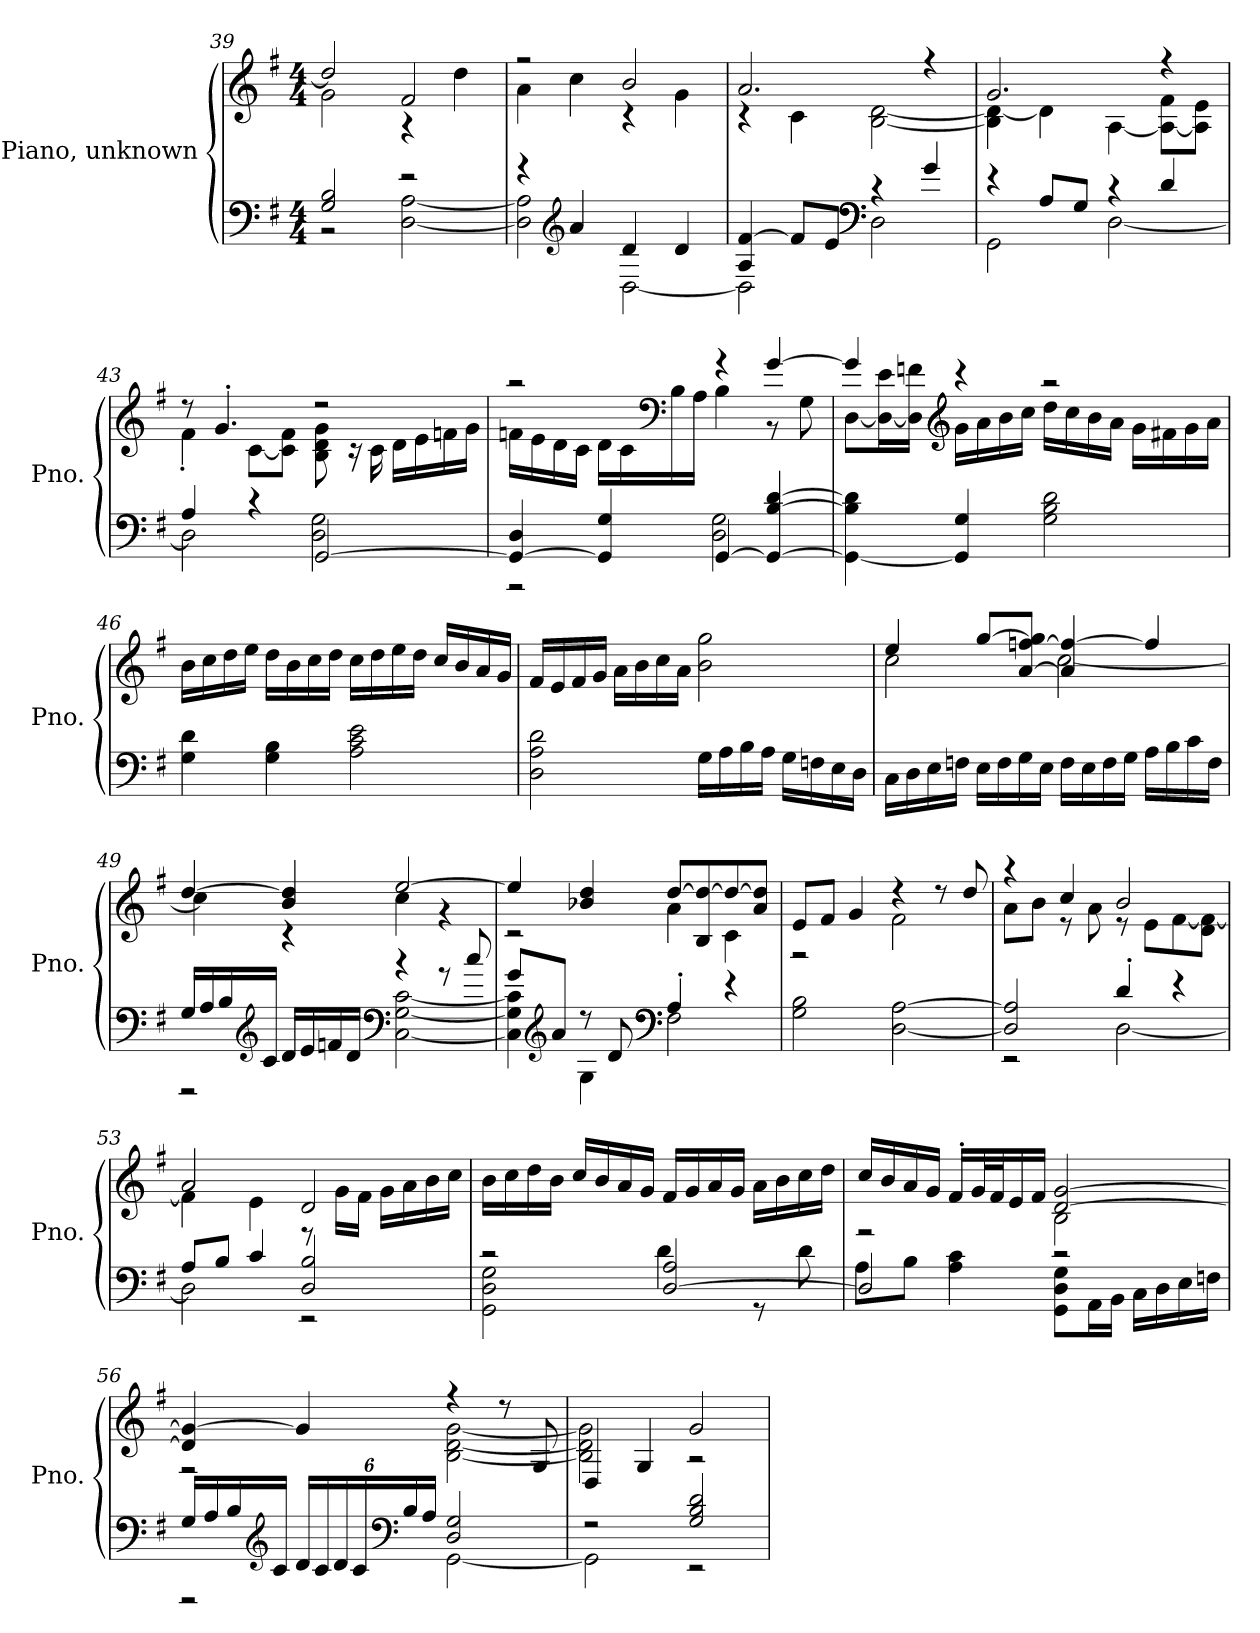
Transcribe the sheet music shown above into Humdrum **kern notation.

**kern	**kern
*part1	*part1
*staff2	*staff1
*I"Piano, unknown	*
*I'Pno.	*
!!LO:LB:g=z
*clefF4	*clefG2
*k[f#]	*k[f#]
*M4/4	*M4/4
=39	=39
*^	*^
2G/ 2B/	2r	2dd/]	2g\
2r	[2D\ [2A\	2f#/	4r
.	.	.	4dd\
=40	=40	=40	=40
4r	2D\] 2A\]	2r	4a\
*clefG2	*	*	*
4a/	.	.	4cc\
4d/	[2D\	2b/	4r
4d/	.	.	4g\
=41	=41	=41	=41
4A/ [4f#/	2D\]	2.a/	4r
8f#/L]	.	.	4c\
8e/J	.	.	.
*clefF4	*	*	*
4r	2D\	.	[2B\ [2d\
4g/	.	4r	.
=42	=42	=42	=42
4r	2GG\	2.g/	4B\] 4d\_
8A/L	.	.	4d\]
8G/J	.	.	.
4r	[2D\	.	[4A\
4d/	.	4r	8A\_ 8f#\L
.	.	.	8A\] 8e\J
=43	=43	=43	=43
4A/	2D\]	8r	4f#'\
.	.	4.g'/	.
4r	.	.	[8c\L
.	.	.	8c\] 8f#\J
[2GG/	2D\ 2G\	2r	8B\ 8d\ 8g\
.	.	.	16r
.	.	.	16c\
.	.	.	16d\LL
.	.	.	16e\
.	.	.	16fn\
.	.	.	16g\JJ
!!LO:LB:g=z	!!
=44	=44	=44	=44
4GG/_ 4D/	2r	2r	16fn\LL
.	.	.	16e\
.	.	.	16d\
.	.	.	16c\JJ
4GG/] 4G/	.	.	16d\LL
.	.	.	16c\
*	*	*clefF4	*
.	.	.	16B\
.	.	.	16A\JJ
[4GG/	2D\ 2G\	4r	4B\
4GG/_ [4B/ [4d/	.	[4g/	8r
.	.	.	8G\
*v	*v	*	*
=45	=45	=45
4GG\_ 4B\] 4d\]	4g/]	[8D\L
.	.	16D\_ 16e\L
.	.	16D\] 16fn\JJ
*	*clefG2	*
4GG/] 4G/	4r	16g\LL
.	.	16a\
.	.	16b\
.	.	16cc\JJ
2G\ 2B\ 2d\	2r	16dd\LL
.	.	16cc\
.	.	16b\
.	.	16a\JJ
.	.	16g\LL
.	.	16f#X\
.	.	16g\
.	.	16a\JJ
*	*v	*v
!!LO:PB:g=z
=46	=46
4G\ 4d\	16b\LL
.	16cc\
.	16dd\
.	16ee\JJ
4G\ 4B\	16dd\LL
.	16b\
.	16cc\
.	16dd\JJ
2A\ 2c\ 2e\	16cc\LL
.	16dd\
.	16ee\
.	16dd\JJ
.	16cc/LL
.	16b/
.	16a/
.	16g/JJ
=47	=47
2D\ 2A\ 2d\	16f#/LL
.	16e/
.	16f#/
.	16g/JJ
.	16a\LL
.	16b\
.	16cc\
.	16a\JJ
16G\LL	2b\ 2gg\
16A\	.
16B\	.
16A\JJ	.
16G\LL	.
16Fn\	.
16E\	.
16D\JJ	.
!!LO:LB:g=z
=48	=48
*	*^
16C\LL	4ee/	2cc\
16D\	.	.
16E\	.	.
16Fn\JJ	.	.
16E\LL	[8gg/L	.
16F\	.	.
16G\	[8a/ [8ffn/ 8gg/]J	.
16E\JJ	.	.
16F\LL	4a/] 4ff/_	[2cc\
16E\	.	.
16F\	.	.
16G\JJ	.	.
16A\LL	4ff/]	.
16B\	.	.
16c\	.	.
16F\JJ	.	.
=49	=49	=49
*^	*	*
16G/LL	2r	[4dd/	4cc\]
16A/	.	.	.
16B/	.	.	.
*clefG2	*	*	*
16c/JJ	.	.	.
16d/LL	.	4b/ 4dd/]	4r
16e/	.	.	.
16fn/	.	.	.
16d/JJ	.	.	.
*clefF4	*	*	*
4r	[2C\ [2G\ [2c\	[2ee/	4cc\
8r	.	.	4r
8cc/	.	.	.
!!LO:LB:g=z	!!
=50	=50	=50	=50
8g/L	4C\] 4G\] 4c\]	4ee/]	2r
*clefG2	*	*	*
8a/J	.	.	.
8r	4G\	4b-X/ 4dd/	.
8d/	.	.	.
*clefF4	*	*	*
4A'/	2F#\	[8dd/L	4a\
.	.	8B/ 8dd/_	.
4r	.	8dd/_	4c\
.	.	8a/ 8dd/]J	.
*v	*v	*	*
=51	=51	=51
2G\ 2B\	8e/L	2r
.	8f#/J	.
.	4g/	.
[2D\ [2A\	4r	2f#\
.	8r	.
.	8dd/	.
=52	=52	=52
*^	*	*
2D/] 2A/]	2r	4r	8a\L
.	.	.	8b\J
.	.	4cc/	8r
.	.	.	8a\
4d'/	[2D\	2b/	8r
.	.	.	8e\L
4r	.	.	[8f#\
.	.	.	8d\ 8f#\_J
=53	=53	=53	=53
8A/L	2D\]	2a/	4f#\]
8B/J	.	.	.
4c/	.	.	4e\
2D/ 2B/	2r	2d/	8r
.	.	.	16g\LL
.	.	.	16f#\JJ
.	.	.	16g\LL
.	.	.	16a\
.	.	.	16b\
.	.	.	16cc\JJ
*	*	*v	*v
!!LO:LB:g=z
=54	=54	=54
2r	2GG\ 2D\ 2G\	16b\LL
.	.	16cc\
.	.	16dd\
.	.	16b\JJ
.	.	16cc/LL
.	.	16b/
.	.	16a/
.	.	16g/JJ
[2D/ 2A/	4d\	16f#/LL
.	.	16g/
.	.	16a/
.	.	16g/JJ
.	8r	16a\LL
.	.	16b\
.	8d\	16cc\
.	.	16dd\JJ
=55	=55	=55
*	*	*^
2D/]	8A\L	16cc/LL	2r
.	.	16b/	.
.	8B\J	16a/	.
.	.	16g/JJ	.
.	4A\ 4c\	16f#'/LL	.
.	.	32g/L	.
.	.	32f#/J	.
.	.	16e/	.
.	.	16f#/JJ	.
2r	8GG\ 8D\ 8G\L	[2d/ [2g/	2B\
.	16AA\L	.	.
.	16BB\JJ	.	.
.	16C\LL	.	.
.	16D\	.	.
.	16E\	.	.
.	16Fn\JJ	.	.
!!LO:LB:g=z	!!
=56	=56	=56	=56
16G/LL	2r	4d/] 4g/_	2r
16A/	.	.	.
16B/	.	.	.
*clefG2	*	*	*
16c/JJ	.	.	.
*Xbrackettup	*	*	*
24d/LL	.	4g/]	.
24c/	.	.	.
24d/	.	.	.
24c/	.	.	.
*clefF4	*	*	*
24B/	.	.	.
24A/JJ	.	.	.
2D/ 2G/	[2GG\	4r	[2B\ [2d\ [2g\
.	.	8r	.
.	.	8G/	.
=57	=57	=57	=57
2r	2GG\]	4D/	2B\] 2d\] 2g\]
.	.	4G/	.
2G/ 2B/ 2d/	2r	2g/	2r
*v	*v	*	*
*	*v	*v
=	=
*-	*-
